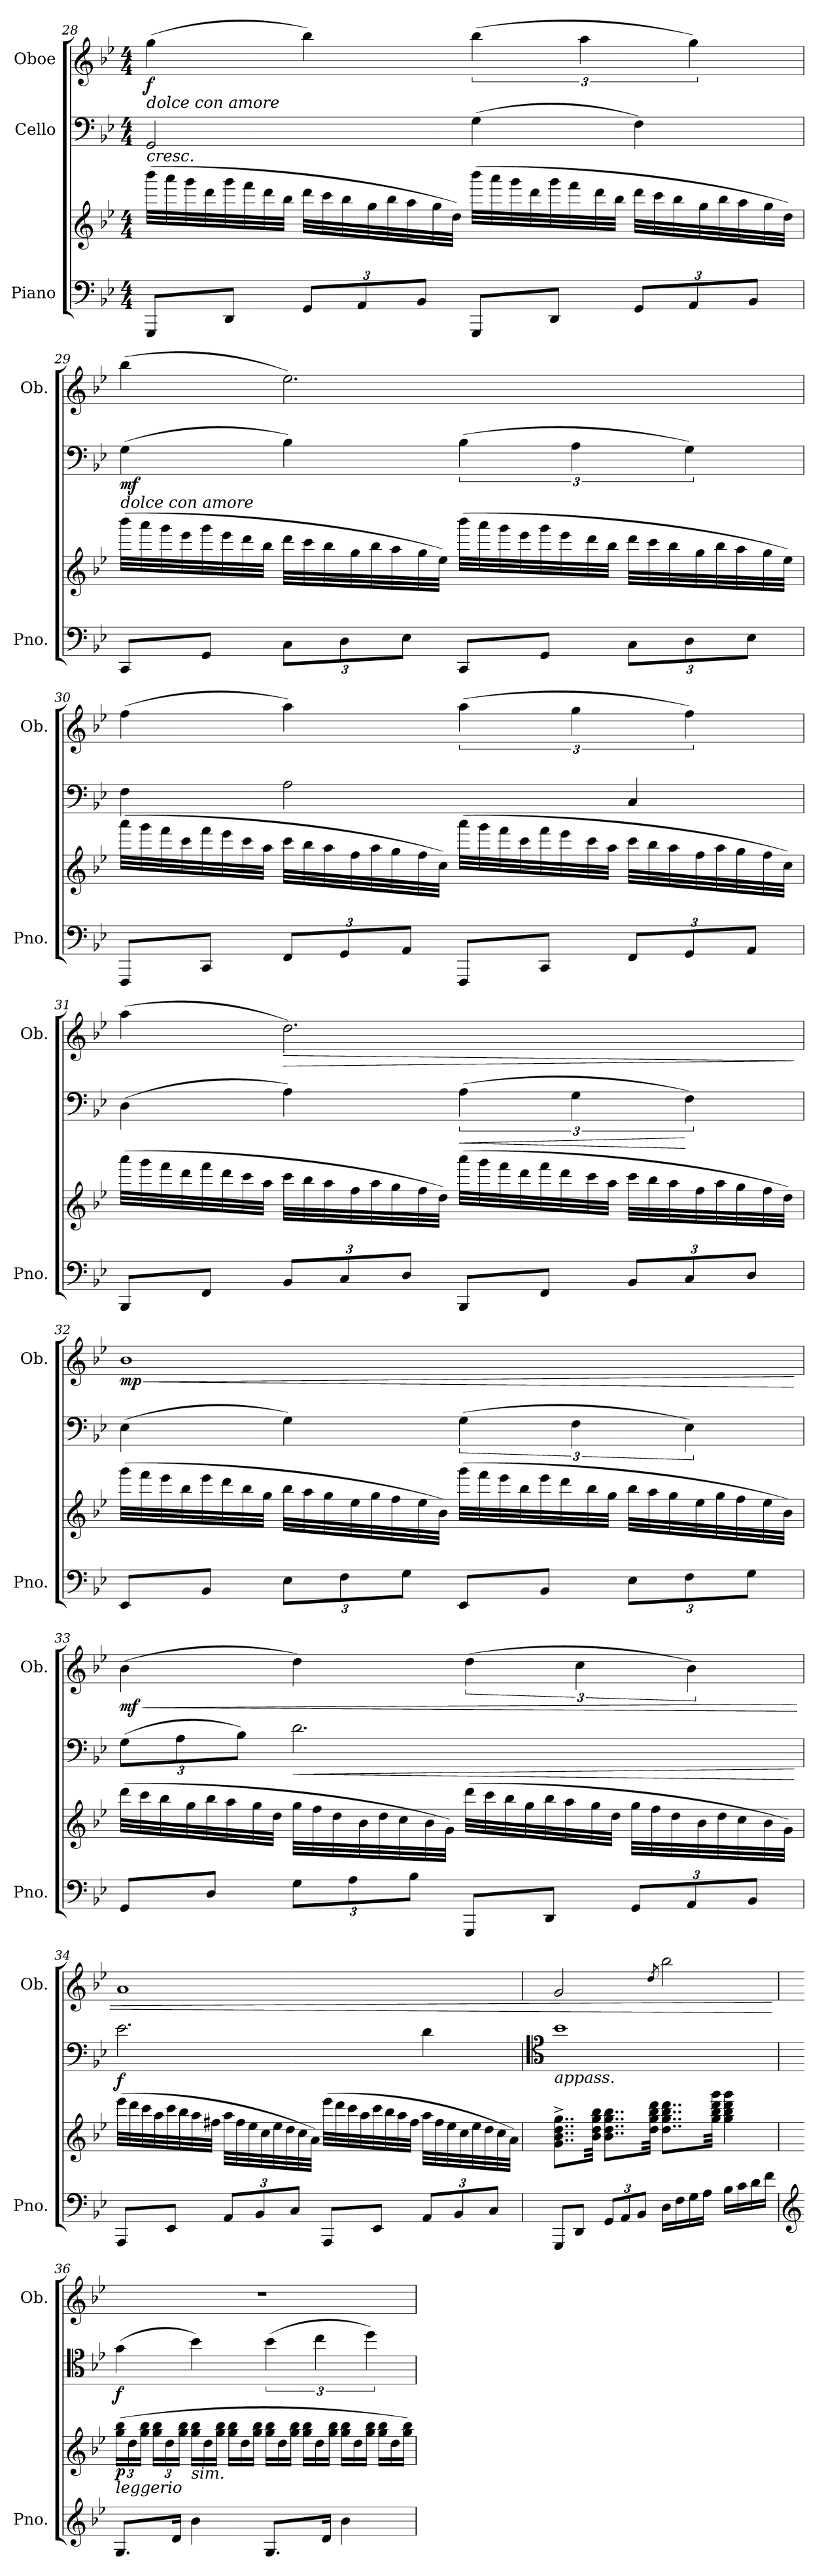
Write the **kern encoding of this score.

**kern	**kern	**dynam	**kern	**dynam	**kern	**dynam
*part3	*part3	*part3	*part2	*part2	*part1	*part1
*staff4	*staff3	*staff3/4	*staff2	*staff2	*staff1	*staff1
*I"Piano	*	*	*I"Cello	*	*I"Oboe	*
*I'Pno.	*	*	*	*	*I'Ob.	*
!!LO:LB:g=z
*clefF4	*clefG2	*	*clefF4	*	*clefG2	*
*k[b-e-]	*k[b-e-]	*	*k[b-e-]	*	*k[b-e-]	*
*M4/4	*M4/4	*	*M4/4	*	*M4/4	*
=28	=28	=28	=28	=28	=28	=28
!	!	!	!	!	!LO:TX:b:i:t=dolce con amore	!
!	!	!	!	!LO:HP:b	!	!LO:DY:b
8GGG/L	(32bbb-\LLL	.	2GG/	<	(4gg\	f
.	32aaa\	.	.	.	.	.
.	32ggg\	.	.	.	.	.
.	32ddd\	.	.	.	.	.
8DD/J	32ggg\	.	.	.	.	.
.	32fff\	.	.	.	.	.
.	32ddd\	.	.	.	.	.
.	32bb-\JJJ	.	.	.	.	.
*Xbrackettup	*	*	*	*	*	*
12GG/L	32ddd\LLL	.	.	.	4bb-\)	.
.	32ccc\	.	.	.	.	.
.	32bb-\	.	.	.	.	.
12AA/	.	.	.	.	.	.
.	32gg\	.	.	.	.	.
.	32bb-\	.	.	.	.	.
.	32aa\	.	.	.	.	.
12BB-/J	.	.	.	.	.	.
.	32gg\	.	.	.	.	.
.	32dd\JJJ)	.	.	.	.	.
8GGG/L	(32bbb-\LLL	.	(4G\	.	(6bb-\	.
.	32aaa\	.	.	.	.	.
.	32ggg\	.	.	.	.	.
.	32ddd\	.	.	.	.	.
8DD/J	32ggg\	.	.	.	.	.
.	32fff\	.	.	.	.	.
.	.	.	.	.	6aa\	.
.	32ddd\	.	.	.	.	.
.	32bb-\JJJ	.	.	.	.	.
12GG/L	32ddd\LLL	.	4F\)	.	.	.
.	32ccc\	.	.	.	.	.
.	32bb-\	.	.	.	.	.
12AA/	.	.	.	.	6gg\)	.
.	32gg\	.	.	.	.	.
.	32bb-\	.	.	.	.	.
.	32aa\	.	.	.	.	.
12BB-/J	.	.	.	.	.	.
.	32gg\	.	.	.	.	.
.	32dd\JJJ)	.	.	.	.	.
!!LO:LB:g=z
=29	=29	=29	=29	=29	=29	=29
!	!	!	!LO:TX:b:i:t=dolce con amore	!	!	!
!	!	!	!	!LO:DY:b	!	!
8CC/L	(32bbb-\LLL	.	(4G\	mf	(4bb-\	.
.	32aaa\	.	.	.	.	.
.	32ggg\	.	.	.	.	.
.	32eee-\	.	.	.	.	.
8GG/J	32ggg\	.	.	.	.	.
.	32eee-\	.	.	.	.	.
.	32ddd\	.	.	.	.	.
.	32bb-\JJJ	.	.	.	.	.
12C\L	32ddd\LLL	.	4B-\)	.	2.ee-\)	.
.	32ccc\	.	.	.	.	.
.	32bb-\	.	.	.	.	.
12D\	.	.	.	.	.	.
.	32gg\	.	.	.	.	.
.	32bb-\	.	.	.	.	.
.	32aa\	.	.	.	.	.
12E-\J	.	.	.	.	.	.
.	32gg\	.	.	.	.	.
.	32ee-\JJJ)	.	.	.	.	.
8CC/L	(32bbb-\LLL	.	(6B-\	.	.	.
.	32aaa\	.	.	.	.	.
.	32ggg\	.	.	.	.	.
.	32eee-\	.	.	.	.	.
8GG/J	32ggg\	.	.	.	.	.
.	32eee-\	.	.	.	.	.
.	.	.	6A\	.	.	.
.	32ddd\	.	.	.	.	.
.	32bb-\JJJ	.	.	.	.	.
12C\L	32ddd\LLL	.	.	.	.	.
.	32ccc\	.	.	.	.	.
.	32bb-\	.	.	.	.	.
12D\	.	.	6G\)	.	.	.
.	32gg\	.	.	.	.	.
.	32bb-\	.	.	.	.	.
.	32aa\	.	.	.	.	.
12E-\J	.	.	.	.	.	.
.	32gg\	.	.	.	.	.
.	32ee-\JJJ)	.	.	.	.	.
!!LO:PB:g=z
=30	=30	=30	=30	=30	=30	=30
8FFF/L	(32aaa\LLL	.	4F\	.	(4ff\	.
.	32ggg\	.	.	.	.	.
.	32fff\	.	.	.	.	.
.	32ccc\	.	.	.	.	.
8CC/J	32fff\	.	.	.	.	.
.	32eee-\	.	.	.	.	.
.	32ccc\	.	.	.	.	.
.	32aa\JJJ	.	.	.	.	.
12FF/L	32ccc\LLL	.	2A\	.	4aa\)	.
.	32bb-\	.	.	.	.	.
.	32aa\	.	.	.	.	.
12GG/	.	.	.	.	.	.
.	32ff\	.	.	.	.	.
.	32aa\	.	.	.	.	.
.	32gg\	.	.	.	.	.
12AA/J	.	.	.	.	.	.
.	32ff\	.	.	.	.	.
.	32cc\JJJ)	.	.	.	.	.
8FFF/L	(32aaa\LLL	.	.	.	(6aa\	.
.	32ggg\	.	.	.	.	.
.	32fff\	.	.	.	.	.
.	32ccc\	.	.	.	.	.
8CC/J	32fff\	.	.	.	.	.
.	32eee-\	.	.	.	.	.
.	.	.	.	.	6gg\	.
.	32ccc\	.	.	.	.	.
.	32aa\JJJ	.	.	.	.	.
12FF/L	32ccc\LLL	.	4C/	.	.	.
.	32bb-\	.	.	.	.	.
.	32aa\	.	.	.	.	.
12GG/	.	.	.	.	6ff\)	.
.	32ff\	.	.	.	.	.
.	32aa\	.	.	.	.	.
.	32gg\	.	.	.	.	.
12AA/J	.	.	.	.	.	.
.	32ff\	.	.	.	.	.
.	32cc\JJJ)	.	.	.	.	.
!!LO:LB:g=z
=31	=31	=31	=31	=31	=31	=31
8BBB-/L	(32aaa\LLL	.	(4D\	.	(4aa\	.
.	32ggg\	.	.	.	.	.
.	32fff\	.	.	.	.	.
.	32ddd\	.	.	.	.	.
8FF/J	32fff\	.	.	.	.	.
.	32ddd\	.	.	.	.	.
.	32ccc\	.	.	.	.	.
.	32aa\JJJ	.	.	.	.	.
!	!	!	!	!	!	!LO:HP:b
12BB-/L	32ccc\LLL	.	4A\)	.	2.dd\)	>
.	32bb-\	.	.	.	.	.
.	32aa\	.	.	.	.	.
12C/	.	.	.	.	.	.
.	32ff\	.	.	.	.	.
.	32aa\	.	.	.	.	.
.	32gg\	.	.	.	.	.
12D/J	.	.	.	.	.	.
.	32ff\	.	.	.	.	.
.	32dd\JJJ)	.	.	.	.	.
!	!	!	!	!LO:HP:b	!	!
8BBB-/L	(32aaa\LLL	.	(6A\	<	.	.
.	32ggg\	.	.	.	.	.
.	32fff\	.	.	.	.	.
.	32ddd\	.	.	.	.	.
8FF/J	32fff\	.	.	.	.	.
.	32ddd\	.	.	.	.	.
.	.	.	6G\	.	.	.
.	32ccc\	.	.	.	.	.
.	32aa\JJJ	.	.	.	.	.
12BB-/L	32ccc\LLL	.	.	.	.	.
.	32bb-\	.	.	.	.	.
.	32aa\	.	.	.	.	.
12C/	.	.	6F\)	[	.	.
.	32ff\	.	.	.	.	.
.	32aa\	.	.	.	.	.
.	32gg\	.	.	.	.	.
12D/J	.	.	.	.	.	.
.	32ff\	.	.	.	.	.
.	32dd\JJJ)	.	.	.	.	.
.	.	.	.	.	.	]
!!LO:LB:g=z
=32	=32	=32	=32	=32	=32	=32
!	!	!	!	!	!	!LO:HP:b
!	!	!	!	!	!	!LO:DY:n=1:b
8EE-/L	(32ggg\LLL	.	(4E-\	.	1b-	< mp
.	32fff\	.	.	.	.	.
.	32eee-\	.	.	.	.	.
.	32bb-\	.	.	.	.	.
8BB-/J	32eee-\	.	.	.	.	.
.	32ddd\	.	.	.	.	.
.	32bb-\	.	.	.	.	.
.	32gg\JJJ	.	.	.	.	.
12E-\L	32bb-\LLL	.	4G\)	.	.	.
.	32aa\	.	.	.	.	.
.	32gg\	.	.	.	.	.
12F\	.	.	.	.	.	.
.	32ee-\	.	.	.	.	.
.	32gg\	.	.	.	.	.
.	32ff\	.	.	.	.	.
12G\J	.	.	.	.	.	.
.	32ee-\	.	.	.	.	.
.	32b-\JJJ)	.	.	.	.	.
8EE-/L	(32ggg\LLL	.	(6G\	.	.	.
.	32fff\	.	.	.	.	.
.	32eee-\	.	.	.	.	.
.	32bb-\	.	.	.	.	.
8BB-/J	32eee-\	.	.	.	.	.
.	32ddd\	.	.	.	.	.
.	.	.	6F\	.	.	.
.	32bb-\	.	.	.	.	.
.	32gg\JJJ	.	.	.	.	.
12E-\L	32bb-\LLL	.	.	.	.	.
.	32aa\	.	.	.	.	.
.	32gg\	.	.	.	.	.
12F\	.	.	6E-\)	.	.	.
.	32ee-\	.	.	.	.	.
.	32gg\	.	.	.	.	.
.	32ff\	.	.	.	.	.
12G\J	.	.	.	.	.	.
.	32ee-\	.	.	.	.	.
.	32b-\JJJ)	.	.	.	.	.
.	.	.	.	.	.	[
!!LO:PB:g=z
=33	=33	=33	=33	=33	=33	=33
*	*	*	*Xbrackettup	*	*	*
!	!	!	!	!	!	!LO:HP:b
!	!	!	!	!	!	!LO:DY:n=1:b
8GG/L	(32ddd\LLL	.	(12G\L	.	(4b-\	< mf
.	32ccc\	.	.	.	.	.
.	32bb-\	.	.	.	.	.
.	.	.	12A\	.	.	.
.	32gg\	.	.	.	.	.
8D/J	32bb-\	.	.	.	.	.
.	32aa\	.	.	.	.	.
.	.	.	12B-\J)	.	.	.
.	32gg\	.	.	.	.	.
.	32dd\JJJ	.	.	.	.	.
!	!	!	!	!LO:HP:b	!	!
12G\L	32gg\LLL	.	2.d\	<	4dd\)	.
.	32ff\	.	.	.	.	.
.	32dd\	.	.	.	.	.
12A\	.	.	.	.	.	.
.	32b-\	.	.	.	.	.
.	32dd\	.	.	.	.	.
.	32cc\	.	.	.	.	.
12B-\J	.	.	.	.	.	.
.	32b-\	.	.	.	.	.
.	32g\JJJ)	.	.	.	.	.
8GGG/L	(32ddd\LLL	.	.	.	(6dd\	.
.	32ccc\	.	.	.	.	.
.	32bb-\	.	.	.	.	.
.	32gg\	.	.	.	.	.
8DD/J	32bb-\	.	.	.	.	.
.	32aa\	.	.	.	.	.
.	.	.	.	.	6cc\	.
.	32gg\	.	.	.	.	.
.	32dd\JJJ	.	.	.	.	.
12GG/L	32gg\LLL	.	.	.	.	.
.	32ff\	.	.	.	.	.
.	32dd\	.	.	.	.	.
12AA/	.	.	.	.	6b-\)	.
.	32b-\	.	.	.	.	.
.	32dd\	.	.	.	.	.
.	32cc\	.	.	.	.	.
12BB-/J	.	.	.	.	.	.
.	32b-\	.	.	.	.	.
.	32g\JJJ)	.	.	.	.	.
.	.	.	.	[	.	.
!!LO:LB:g=z
=34	=34	=34	=34	=34	=34	=34
!	!	!	!	!LO:DY:b	!	!
8AAA/L	(32eee-\LLL	.	2.e-\	f	1a	.
.	32ddd\	.	.	.	.	.
.	32ccc\	.	.	.	.	.
.	32aa\	.	.	.	.	.
8EE-/J	32ccc\	.	.	.	.	.
.	32bb-\	.	.	.	.	.
.	32aa\	.	.	.	.	.
.	32ff#X\JJJ	.	.	.	.	.
12AA/L	32aa\LLL	.	.	.	.	.
.	32ff#\	.	.	.	.	.
.	32ee-\	.	.	.	.	.
12BB-/	.	.	.	.	.	.
.	32cc\	.	.	.	.	.
.	32ee-\	.	.	.	.	.
.	32dd\	.	.	.	.	.
12C/J	.	.	.	.	.	.
.	32cc\	.	.	.	.	.
.	32a\JJJ)	.	.	.	.	.
8AAA/L	(32eee-\LLL	.	.	.	.	.
.	32ddd\	.	.	.	.	.
.	32ccc\	.	.	.	.	.
.	32aa\	.	.	.	.	.
8EE-/J	32ccc\	.	.	.	.	.
.	32bb-\	.	.	.	.	.
.	32aa\	.	.	.	.	.
.	32ff#\JJJ	.	.	.	.	.
12AA/L	32aa\LLL	.	4d\	.	.	.
.	32ff#\	.	.	.	.	.
.	32ee-\	.	.	.	.	.
12BB-/	.	.	.	.	.	.
.	32cc\	.	.	.	.	.
.	32ee-\	.	.	.	.	.
.	32dd\	.	.	.	.	.
12C/J	.	.	.	.	.	.
.	32cc\	.	.	.	.	.
.	32a\JJJ)	.	.	.	.	.
.	.	.	.	[	.	.
=35	=35	=35	=35	=35	=35	=35
*	*	*	*clefC4	*	*	*
!	!	!	!LO:TX:b:i:t=appass.	!	!	!
8GGG/L	8..g\^ 8..b-\^ 8..dd\^ 8..gg\^L	.	1b-	.	2g/	.
8DD/J	.	.	.	.	.	.
.	32b-\ 32dd\ 32gg\ 32bb-\Jkk	.	.	.	.	.
12GG/L	8..b-\ 8..dd\ 8..gg\ 8..bb-\L	.	.	.	.	.
12AA/	.	.	.	.	.	.
12BB-/J	.	.	.	.	.	.
.	32dd\ 32gg\ 32bb-\ 32ddd\Jkk	.	.	.	.	.
.	.	.	.	.	8qdd/	.
16D\LL	8..dd\ 8..gg\ 8..bb-\ 8..ddd\L	.	.	.	(2bb-\	.
16F\	.	.	.	.	.	.
16G\	.	.	.	.	.	.
16A\JJ	.	.	.	.	.	.
.	32gg\ 32bb-\ 32ddd\ 32ggg\Jkk	.	.	.	.	.
16B-\LL	4gg\ 4bb-\ 4ddd\ 4ggg\	.	.	.	.	.
16c\	.	.	.	.	.	.
16d\	.	.	.	.	.	.
16f\JJ	.	.	.	.	.	.
.	.	.	.	.	.	[
!!LO:LB:g=z
=36	=36	=36	=36	=36	=36	=36
*clefG2	*	*	*	*	*	*
*	*Xbrackettup	*	*	*	*	*
!	!LO:TX:b:i:t=leggerio	!	!	!	!	!
!	!	!LO:DY:b	!	!LO:DY:b	!	!
8.G/L	(24gg\ 24bb-\LL	p	(4g\	f	1r	.
.	24dd\	.	.	.	.	.
.	24gg\ 24bb-\JJ	.	.	.	.	.
.	24gg\ 24bb-\LL	.	.	.	.	.
.	24dd\	.	.	.	.	.
16d/Jk	.	.	.	.	.	.
.	24gg\ 24bb-\JJ	.	.	.	.	.
*	*Xtuplet	*	*	*	*	*
!	!LO:TX:b:i:t=sim.	!	!	!	!	!
4b-\	24gg\ 24bb-\LL	.	4b-\)	.	.	.
.	24dd\	.	.	.	.	.
.	24gg\ 24bb-\JJ	.	.	.	.	.
.	24gg\ 24bb-\LL	.	.	.	.	.
.	24dd\	.	.	.	.	.
.	24gg\ 24bb-\JJ	.	.	.	.	.
*	*	*	*brackettup	*	*	*
8.G/L	24gg\ 24bb-\LL	.	(6b-\	.	.	.
.	24dd\	.	.	.	.	.
.	24gg\ 24bb-\JJ	.	.	.	.	.
.	24gg\ 24bb-\LL	.	.	.	.	.
.	24dd\	.	6cc\	.	.	.
16d/Jk	.	.	.	.	.	.
.	24gg\ 24bb-\JJ	.	.	.	.	.
4b-\	24gg\ 24bb-\LL	.	.	.	.	.
.	24dd\	.	.	.	.	.
.	24gg\ 24bb-\JJ	.	6dd\)	.	.	.
.	24gg\ 24bb-\LL	.	.	.	.	.
.	24dd\	.	.	.	.	.
.	24gg\ 24bb-\JJ)	.	.	.	.	.
=	=	=	=	=	=	=
*-	*-	*-	*-	*-	*-	*-
